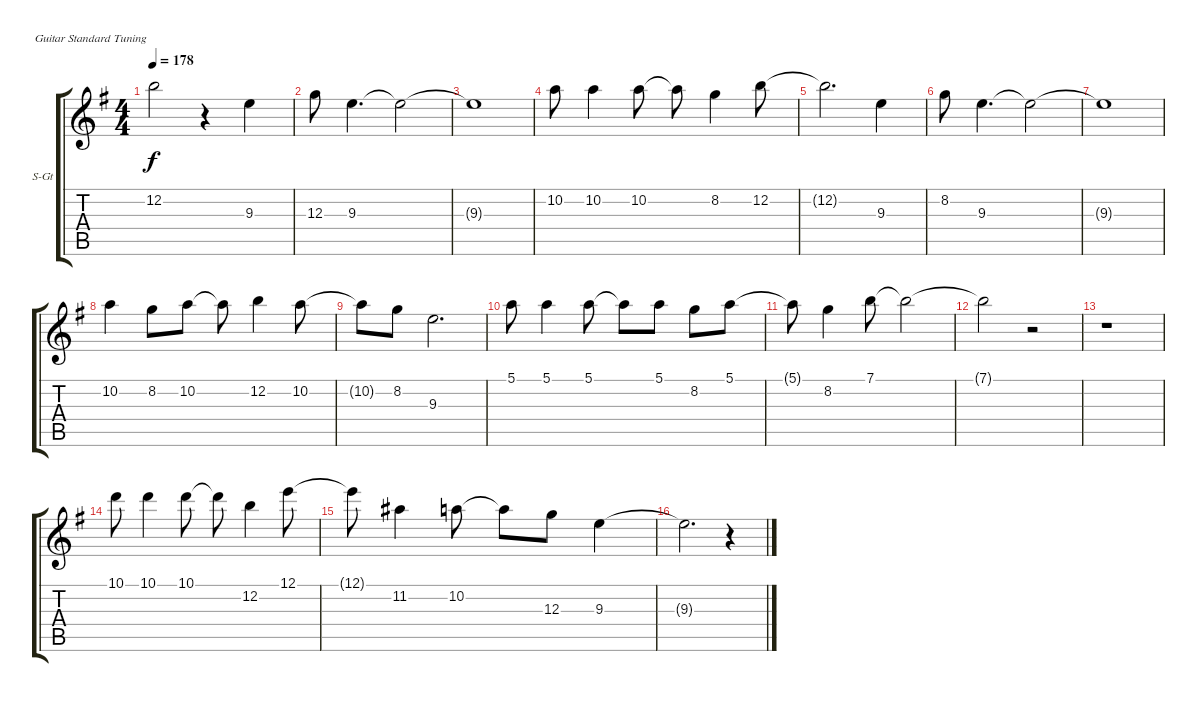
\bracketExtendMode groupsimilarinstruments
\firstSystemTrackNameOrientation horizontal
\otherSystemsTrackNameOrientation horizontal
\track ("vocal" "S-Gt") {instrument stringensemble1}
\staff {score tabs}
\tuning (E4 B3 G3 D3 A2 E2)
\displaytranspose 12
\ts (4 4)
\tempo 178
\clef g2
\ks eminor
12.2{t}.2{dy f} r.4 9.3.4 |
12.3.8 9.3.4{d} 9.3{t}.2 |
9.3{t}.1 |
10.2.8 10.2.4 10.2.8 10.2{t}.8 8.2.4 12.2.8 |
12.2{t}.2{d} 9.3.4 |
8.2.8 9.3.4{d} 9.3{t}.2 |
9.3{t}.1 |
10.2.4 8.2.8 10.2.8 10.2{t}.8 12.2.4 10.2.8 |
10.2{t}.8 8.2.8 9.3.2{d} |
5.1.8 5.1.4 5.1.8 5.1{t}.8 5.1.8 8.2.8 5.1.8 |
5.1{t}.8 8.2.4 7.1.8 7.1{t}.2 |
7.1{t}.2 r.2 |
r.1 |
10.1.8 10.1.4 10.1.8 10.1{t}.8 12.2.4 12.1.8 |
12.1{t}.8 11.2.4 10.2.8 10.2{t}.8 12.3.8 9.3.4 |
9.3{t}.2{d} r.4
